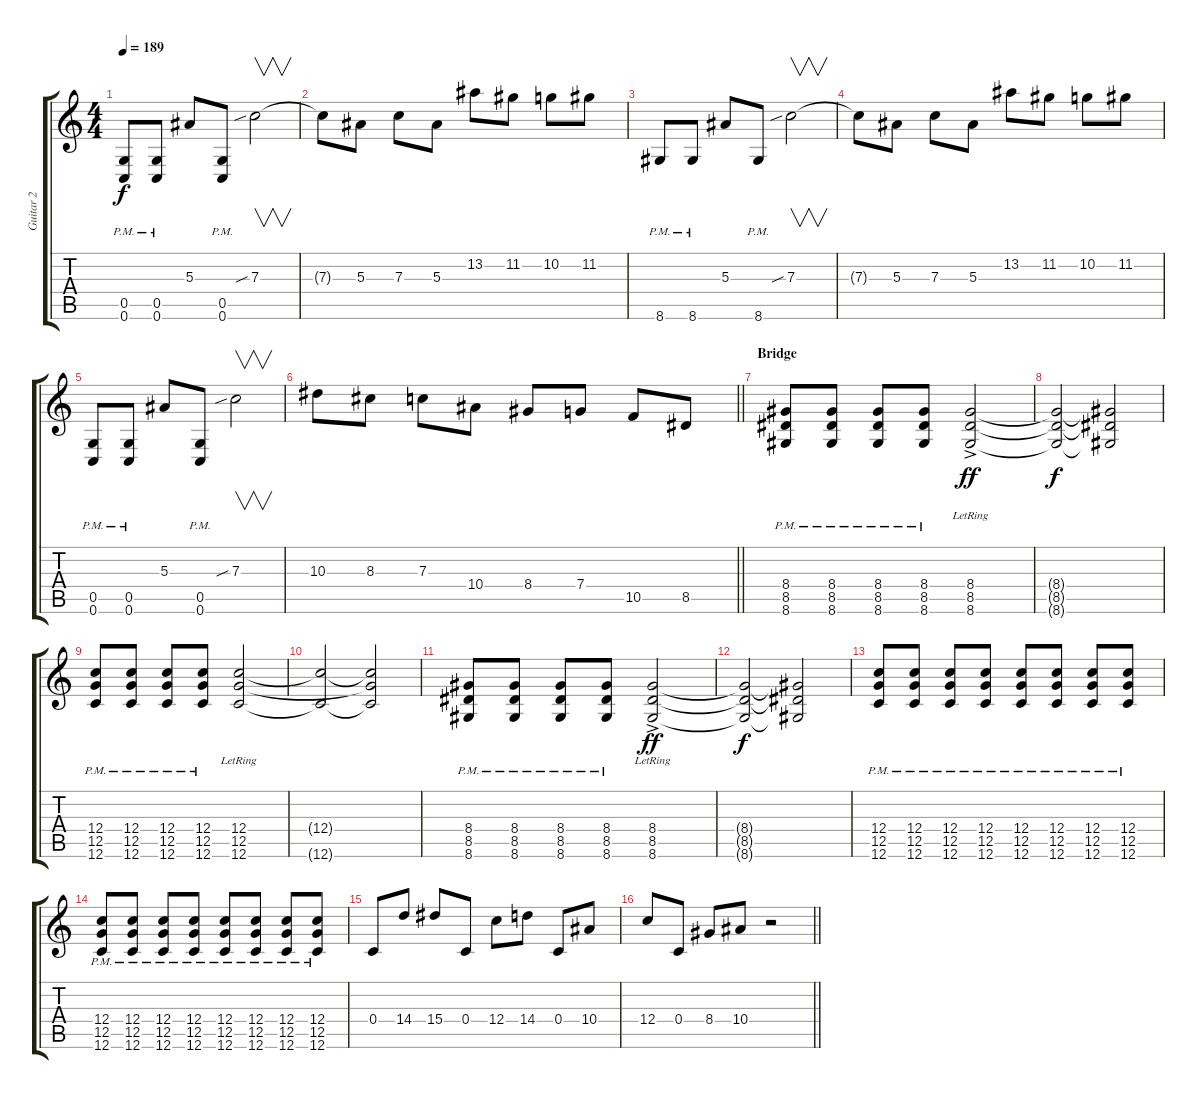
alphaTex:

\track ("Guitar 2" "Guitar 2") {instrument distortionguitar}
\staff {score tabs}
\tuning (D4 A3 F3 C3 G2 C2) {hide}
\ts (4 4)
\tempo 189
\clef g2
\ks c
(0.5{pm} 0.6).8{dy f} (0.5{pm} 0.6).8 5.3.8 (0.5{pm} 0.6).8 7.3{sib}.2{v} |
7.3{t}.8 5.3.8 7.3.8 5.3.8 13.2.8 11.2.8 10.2.8 11.2.8 |
8.6{pm}.8 8.6{pm}.8 5.3.8 8.6{pm}.8 7.3{sib}.2{v} |
7.3{t}.8 5.3.8 7.3.8 5.3.8 13.2.8 11.2.8 10.2.8 11.2.8 |
(0.5{pm} 0.6).8 (0.5{pm} 0.6).8 5.3.8 (0.5{pm} 0.6).8 7.3{sib}.2{v} |
\barLineRight lightlight
10.3.8 8.3.8 7.3.8 10.4.8 8.4.8 7.4.8 10.5.8 8.5.8 |
\section ("" "Bridge")
(8.4 8.5{pm} 8.6{pm}).8 (8.4{pm} 8.5{pm} 8.6{pm}).8 (8.4{pm} 8.5{pm} 8.6{pm}).8 (8.4{pm} 8.5{pm} 8.6{pm}).8 (8.4{ac} 8.5{ac lr} 8.6{ac}).2{dy ff} |
(8.4{t} 8.5{t} 8.6{t}).2{dy f} (8.4{t} 8.5{t} 8.6{t}).2 |
(12.4{pm} 12.5{pm} 12.6{pm}).8 (12.4{pm} 12.5{pm} 12.6{pm}).8 (12.4{pm} 12.5{pm} 12.6{pm}).8 (12.4{pm} 12.5{pm} 12.6{pm}).8 (12.4{lr} 12.5 12.6).2 |
(12.4{t} 12.6{t}).2 (12.4{t} 12.5{t} 12.6{t}).2 |
(8.4{pm} 8.5{pm} 8.6{pm}).8 (8.4{pm} 8.5{pm} 8.6{pm}).8 (8.4{pm} 8.5{pm} 8.6{pm}).8 (8.4{pm} 8.5{pm} 8.6{pm}).8 (8.4{ac} 8.5{ac lr} 8.6{ac}).2{dy ff} |
(8.4{t} 8.5{t} 8.6{t}).2{dy f} (8.4{t} 8.5{t} 8.6{t}).2 |
(12.4{pm} 12.5{pm} 12.6{pm}).8 (12.4{pm} 12.5{pm} 12.6{pm}).8 (12.4{pm} 12.5{pm} 12.6{pm}).8 (12.4{pm} 12.5{pm} 12.6{pm}).8 (12.4{pm} 12.5{pm} 12.6{pm}).8 (12.4{pm} 12.5{pm} 12.6{pm}).8 (12.4{pm} 12.5{pm} 12.6{pm}).8 (12.4{pm} 12.5{pm} 12.6{pm}).8 |
(12.4{pm} 12.5{pm} 12.6{pm}).8 (12.4{pm} 12.5{pm} 12.6{pm}).8 (12.4{pm} 12.5{pm} 12.6{pm}).8 (12.4{pm} 12.5{pm} 12.6{pm}).8 (12.4{pm} 12.5{pm} 12.6{pm}).8 (12.4{pm} 12.5{pm} 12.6{pm}).8 (12.4{pm} 12.5{pm} 12.6{pm}).8 (12.4{pm} 12.5{pm} 12.6{pm}).8 |
0.4.8 14.4.8 15.4.8 0.4.8 12.4.8 14.4.8 0.4.8 10.4.8 |
\barLineRight lightlight
12.4.8 0.4.8 8.4.8 10.4.8 r.2
